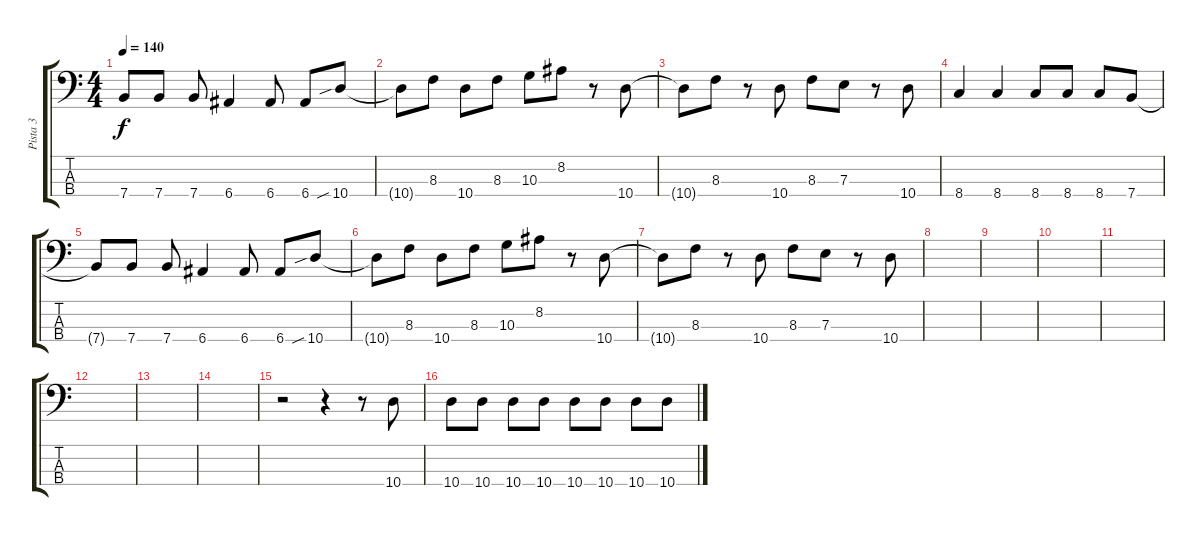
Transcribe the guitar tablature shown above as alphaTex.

\track ("Pista 3" "Pista 3") {instrument electricbassfinger}
\staff {score tabs}
\tuning (G2 D2 A1 E1) {hide}
\ts (4 4)
\tempo 140
\clef f4
\ks c
7.4{t}.8{dy f} 7.4.8 7.4.8 6.4.4 6.4.8 6.4.8 10.4{sib}.8 |
10.4{t}.8 8.3.8 10.4.8 8.3.8 10.3.8 8.2.8 r.8 10.4.8 |
10.4{t}.8 8.3.8 r.8 10.4.8 8.3.8 7.3.8 r.8 10.4.8 |
8.4.4 8.4.4 8.4.8 8.4.8 8.4.8 7.4.8 |
7.4{t}.8 7.4.8 7.4.8 6.4.4 6.4.8 6.4.8 10.4{sib}.8 |
10.4{t}.8 8.3.8 10.4.8 8.3.8 10.3.8 8.2.8 r.8 10.4.8 |
10.4{t}.8 8.3.8 r.8 10.4.8 8.3.8 7.3.8 r.8 10.4.8 |
|
|
|
|
|
|
|
r.2 r.4 r.8 10.4.8 |
10.4.8 10.4.8 10.4.8 10.4.8 10.4.8 10.4.8 10.4.8 10.4.8
